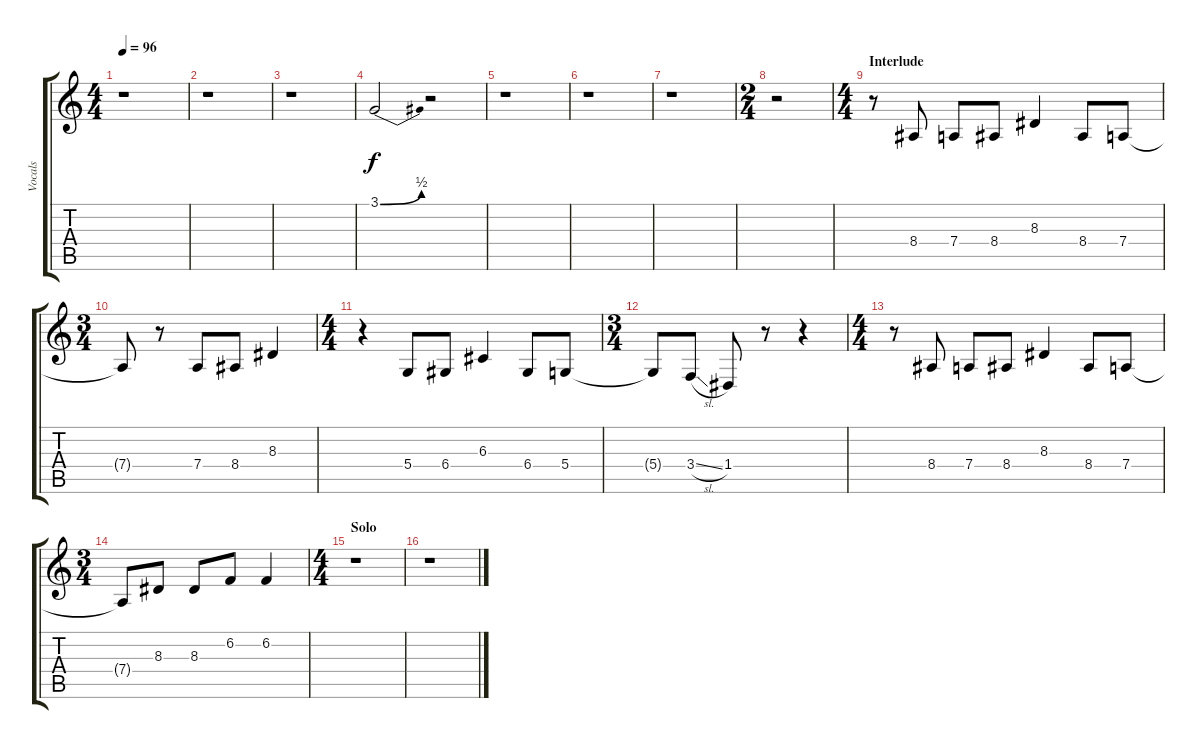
\track ("Vocals" "Vocals") {instrument altosax}
\staff {score tabs}
\tuning (E4 B3 G3 D3 A2 E2) {hide}
\ts (4 4)
\tempo 96
\clef g2
\ks c
r.1{dy f} |
r.1 |
r.1 |
3.1{be (bend 0 0 60 2)}.2 r.2 |
r.1 |
r.1 |
r.1 |
\ts (2 4)
r.2 |
\ts (4 4)
\section ("" "Interlude")
r.8 8.4.8 7.4.8 8.4.8 8.3.4 8.4.8 7.4.8 |
\ts (3 4)
7.4{t}.8 r.8 7.4.8 8.4.8 8.3.4 |
\ts (4 4)
r.4 5.4.8 6.4.8 6.3.4 6.4.8 5.4.8 |
\ts (3 4)
5.4{t}.8 3.4{sl}.8 1.4.8 r.8 r.4 |
\ts (4 4)
r.8 8.4.8 7.4.8 8.4.8 8.3.4 8.4.8 7.4.8 |
\ts (3 4)
7.4{t}.8 8.3.8 8.3.8 6.2.8 6.2.4 |
\ts (4 4)
\section ("" "Solo")
r.1 |
r.1
